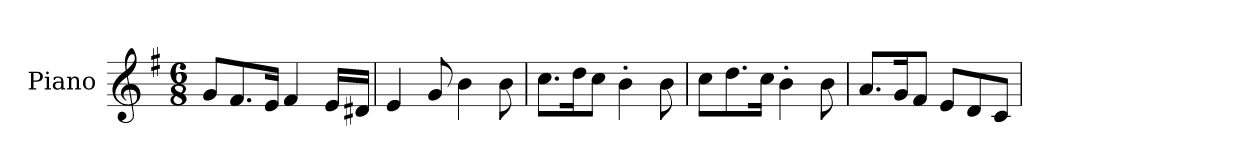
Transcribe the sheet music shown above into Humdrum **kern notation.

**kern
*part1
*staff1
*I"Piano
*I'Pno.
*clefG2
*k[f#]
*M6/8
*MM120
=1
8g/L
8.f#/
16e/Jk
4f#/
16e/LL
16d#X/JJ
=2
4e/
8g/
4b\
8b\
=3
8.cc\L
16dd\K
8cc\J
4b'\
8b\
=4
8cc\L
8.dd\
16cc\Jk
4b'\
8b\
=5
8.a/L
16g/K
8f#/J
8e/L
8d/
8c/J
=
*-
